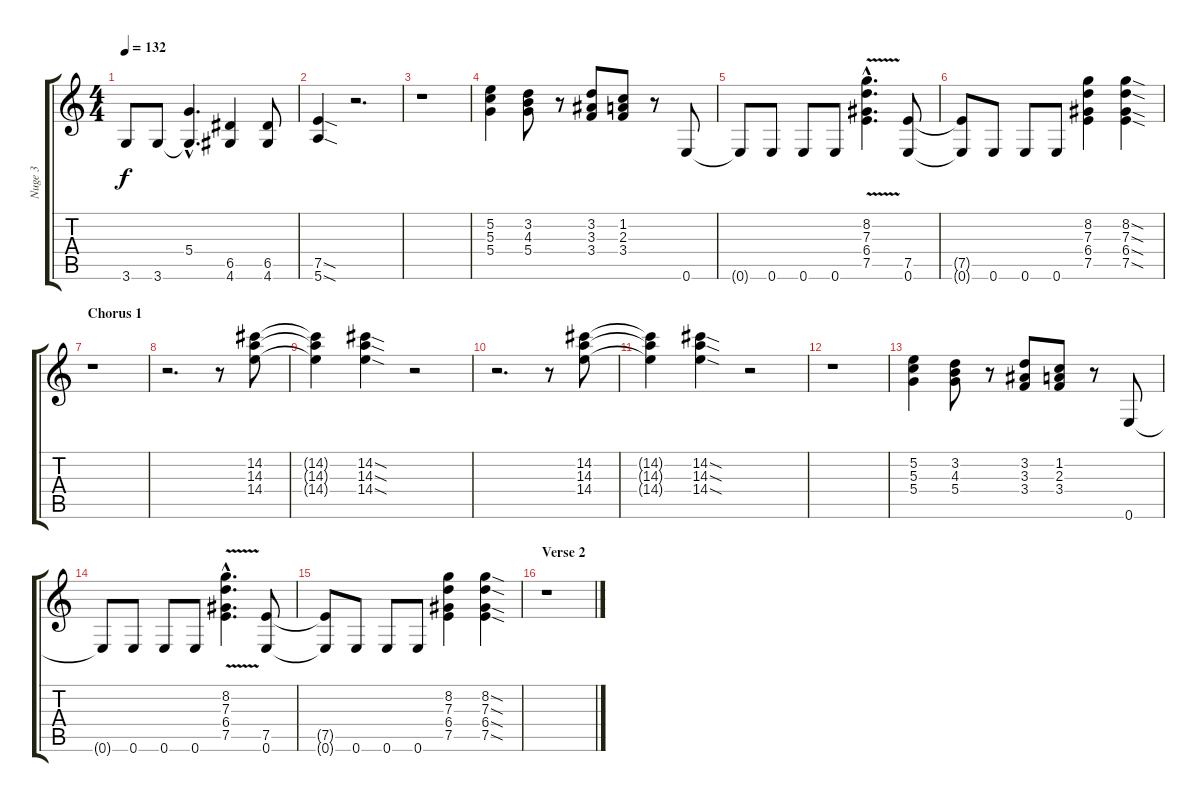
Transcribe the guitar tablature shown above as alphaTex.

\track ("Nuge 3" "Nuge 3") {instrument distortionguitar}
\staff {score tabs}
\tuning (E4 B3 G3 D3 A2 E2) {hide}
\ts (4 4)
\tempo 132
\clef g2
\ks c
3.6{t}.8{dy f} 3.6.8 (5.4{hac} 3.6{hac t}).4{d} (6.5 4.6).4 (6.5 4.6).8 |
(7.5{sod} 5.6{sod}).4 r.2{d} |
r.1 |
(5.2 5.3 5.4).4 (3.2 4.3 5.4).8 r.8 (3.2 3.3 3.4).8 (1.2 2.3 3.4).8 r.8 0.6.8 |
0.6{t}.8 0.6.8 0.6.8 0.6.8 (8.2{v hac} 7.3{v hac} 6.4{v hac} 7.5{v hac}).4{d} (7.5 0.6).8 |
(7.5{t} 0.6{t}).8 0.6.8 0.6.8 0.6.8 (8.2 7.3 6.4 7.5).4 (8.2{sod} 7.3{sod} 6.4{sod} 7.5{sod}).4 |
\section ("" "Chorus 1")
r.1 |
r.2{d} r.8 (14.2 14.3 14.4).8 |
(14.2{t} 14.3{t} 14.4{t}).4 (14.2{sod} 14.3{sod} 14.4{sod}).4 r.2 |
r.2{d} r.8 (14.2 14.3 14.4).8 |
(14.2{t} 14.3{t} 14.4{t}).4 (14.2{sod} 14.3{sod} 14.4{sod}).4 r.2 |
r.1 |
(5.2 5.3 5.4).4 (3.2 4.3 5.4).8 r.8 (3.2 3.3 3.4).8 (1.2 2.3 3.4).8 r.8 0.6.8 |
0.6{t}.8 0.6.8 0.6.8 0.6.8 (8.2{v hac} 7.3{v hac} 6.4{v hac} 7.5{v hac}).4{d} (7.5 0.6).8 |
(7.5{t} 0.6{t}).8 0.6.8 0.6.8 0.6.8 (8.2 7.3 6.4 7.5).4 (8.2{sod} 7.3{sod} 6.4{sod} 7.5{sod}).4 |
\section ("" "Verse 2")
r.1
